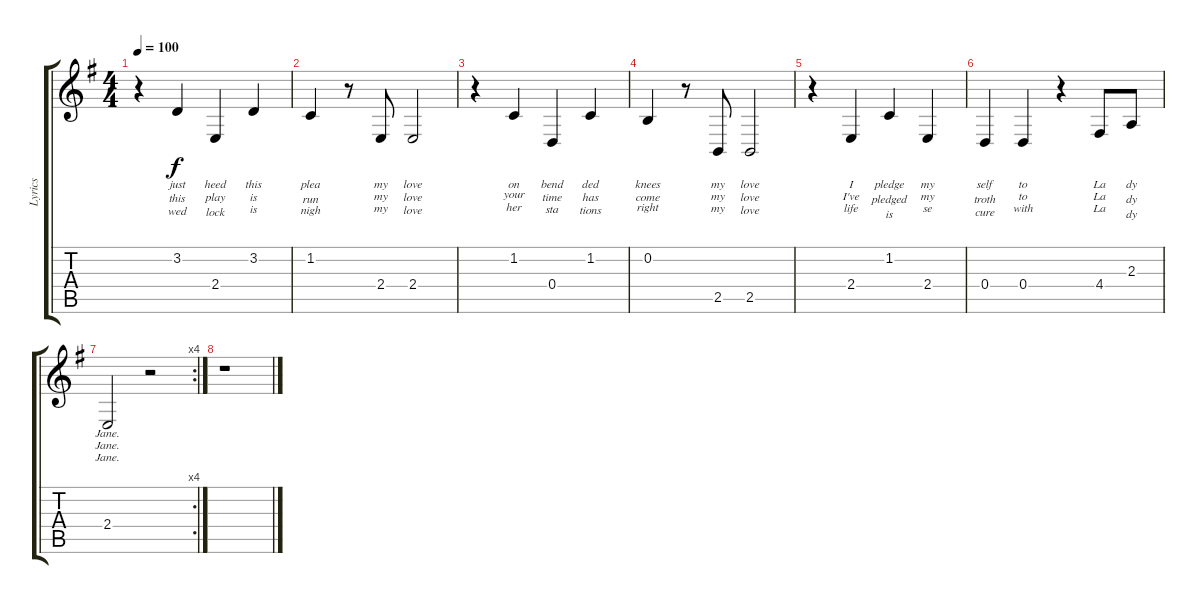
\track ("Lyrics" "Lyrics") {instrument choiraahs}
\staff {score tabs}
\tuning (E4 B3 G3 D3 A2 E2) {hide}
\ts (4 4)
\tempo 100
\clef g2
\ks g
r.4{dy f} 3.2.4{lyrics (0 "just") lyrics (1 "this") lyrics (2 "wed") lyrics (3 "") lyrics (4 "")} 2.4.4{lyrics (0 "heed") lyrics (1 "play") lyrics (2 "lock") lyrics (3 "") lyrics (4 "")} 3.2.4{lyrics (0 "this") lyrics (1 "is") lyrics (2 "is") lyrics (3 "") lyrics (4 "")} |
1.2.4{lyrics (0 "plea") lyrics (1 "run") lyrics (2 "nigh") lyrics (3 "") lyrics (4 "")} r.8 2.4.8{lyrics (0 "my") lyrics (1 "my") lyrics (2 "my") lyrics (3 "") lyrics (4 "")} 2.4.2{lyrics (0 "love") lyrics (1 "love") lyrics (2 "love") lyrics (3 "") lyrics (4 "")} |
r.4 1.2.4{lyrics (0 "on") lyrics (1 "your") lyrics (2 "her") lyrics (3 "") lyrics (4 "")} 0.4.4{lyrics (0 "bend") lyrics (1 "time") lyrics (2 "sta") lyrics (3 "") lyrics (4 "")} 1.2.4{lyrics (0 "ded") lyrics (1 "has") lyrics (2 "tions") lyrics (3 "") lyrics (4 "")} |
0.2.4{lyrics (0 "knees") lyrics (1 "come") lyrics (2 "right") lyrics (3 "") lyrics (4 "")} r.8 2.5.8{lyrics (0 "my") lyrics (1 "my") lyrics (2 "my") lyrics (3 "") lyrics (4 "")} 2.5.2{lyrics (0 "love") lyrics (1 "love") lyrics (2 "love") lyrics (3 "") lyrics (4 "")} |
r.4 2.4.4{lyrics (0 "I") lyrics (1 "I've") lyrics (2 "life") lyrics (3 "") lyrics (4 "")} 1.2.4{lyrics (0 "pledge") lyrics (1 "pledged") lyrics (2 "is") lyrics (3 "") lyrics (4 "")} 2.4.4{lyrics (0 "my") lyrics (1 "my") lyrics (2 "se") lyrics (3 "") lyrics (4 "")} |
0.4.4{lyrics (0 "self") lyrics (1 "troth") lyrics (2 "cure") lyrics (3 "") lyrics (4 "")} 0.4.4{lyrics (0 "to") lyrics (1 "to") lyrics (2 "with") lyrics (3 "") lyrics (4 "")} r.4 4.4.8{lyrics (0 "La") lyrics (1 "La") lyrics (2 "La") lyrics (3 "") lyrics (4 "")} 2.3.8{lyrics (0 "dy") lyrics (1 "dy") lyrics (2 "dy") lyrics (3 "") lyrics (4 "")} |
\rc 4
2.4.2{lyrics (0 "Jane.") lyrics (1 "Jane.") lyrics (2 "Jane.") lyrics (3 "") lyrics (4 "")} r.2 |
r.1
